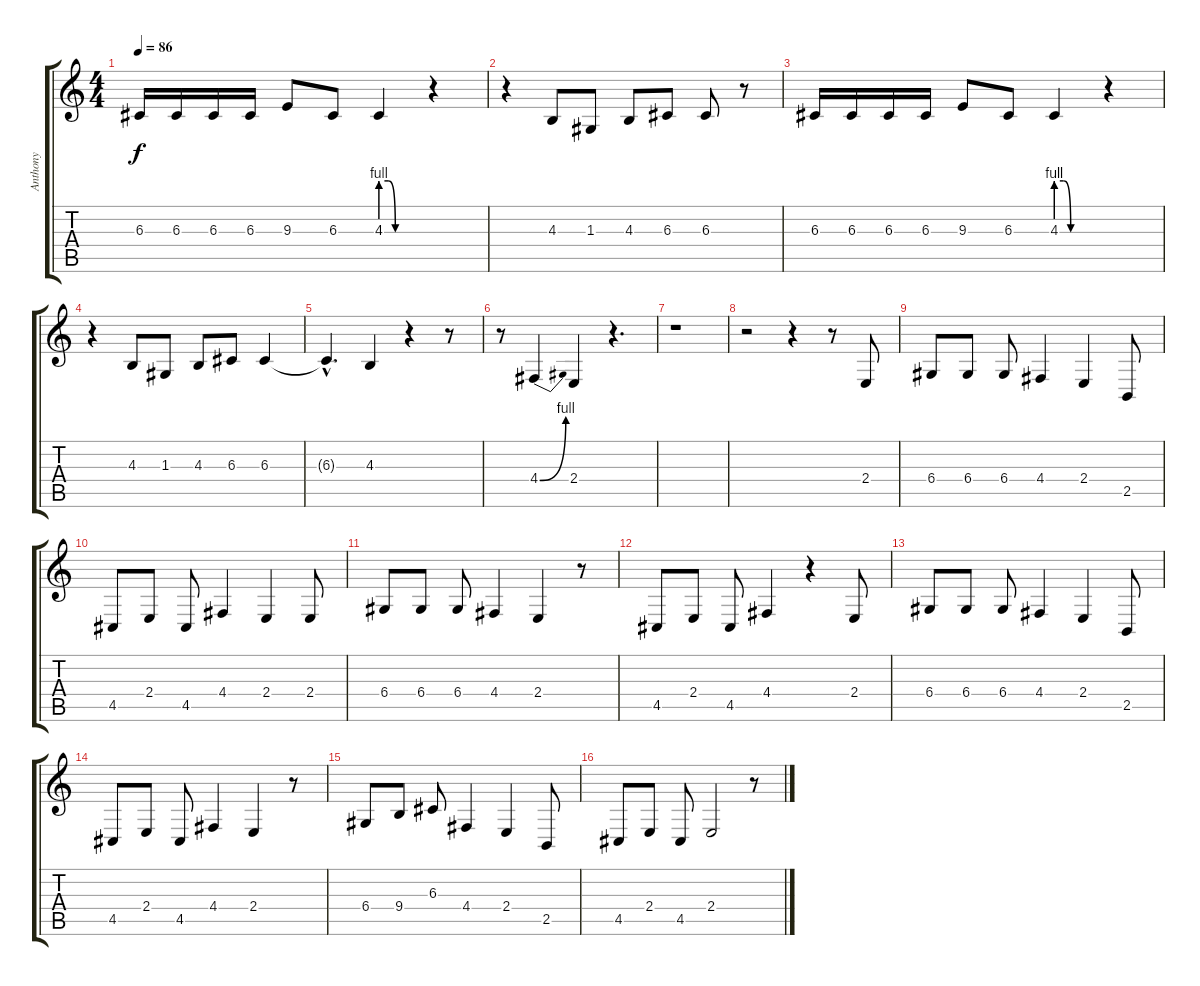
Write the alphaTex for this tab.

\track ("Anthony" "Anthony") {instrument flute}
\staff {score tabs}
\tuning (E4 B3 G3 D3 A2 E2) {hide}
\ts (4 4)
\tempo 86
\clef g2
\ks c
6.3.16{dy f} 6.3.16 6.3.16 6.3.16 9.3.8 6.3.8 4.3{be (custom 0 4 10 4 20 0 40 0 60 0)}.4 r.4 |
r.4 4.3.8 1.3.8 4.3.8 6.3.8 6.3.8 r.8 |
6.3.16 6.3.16 6.3.16 6.3.16 9.3.8 6.3.8 4.3{be (custom 0 4 10 4 20 0 40 0 60 0)}.4 r.4 |
r.4 4.3.8 1.3.8 4.3.8 6.3.8 6.3.4 |
6.3{hac t}.4{d} 4.3.4 r.4 r.8 |
r.8 4.4{be (bend 0 0 60 4)}.4 2.4.4 r.4{d} |
r.1 |
r.2 r.4 r.8 2.4.8 |
6.4.8 6.4.8 6.4.8 4.4.4 2.4.4 2.5.8 |
4.5.8 2.4.8 4.5.8 4.4.4 2.4.4 2.4.8 |
6.4.8 6.4.8 6.4.8 4.4.4 2.4.4 r.8 |
4.5.8 2.4.8 4.5.8 4.4.4 r.4 2.4.8 |
6.4.8 6.4.8 6.4.8 4.4.4 2.4.4 2.5.8 |
4.5.8 2.4.8 4.5.8 4.4.4 2.4.4 r.8 |
6.4.8 9.4.8 6.3.8 4.4.4 2.4.4 2.5.8 |
4.5.8 2.4.8 4.5.8 2.4.2 r.8
